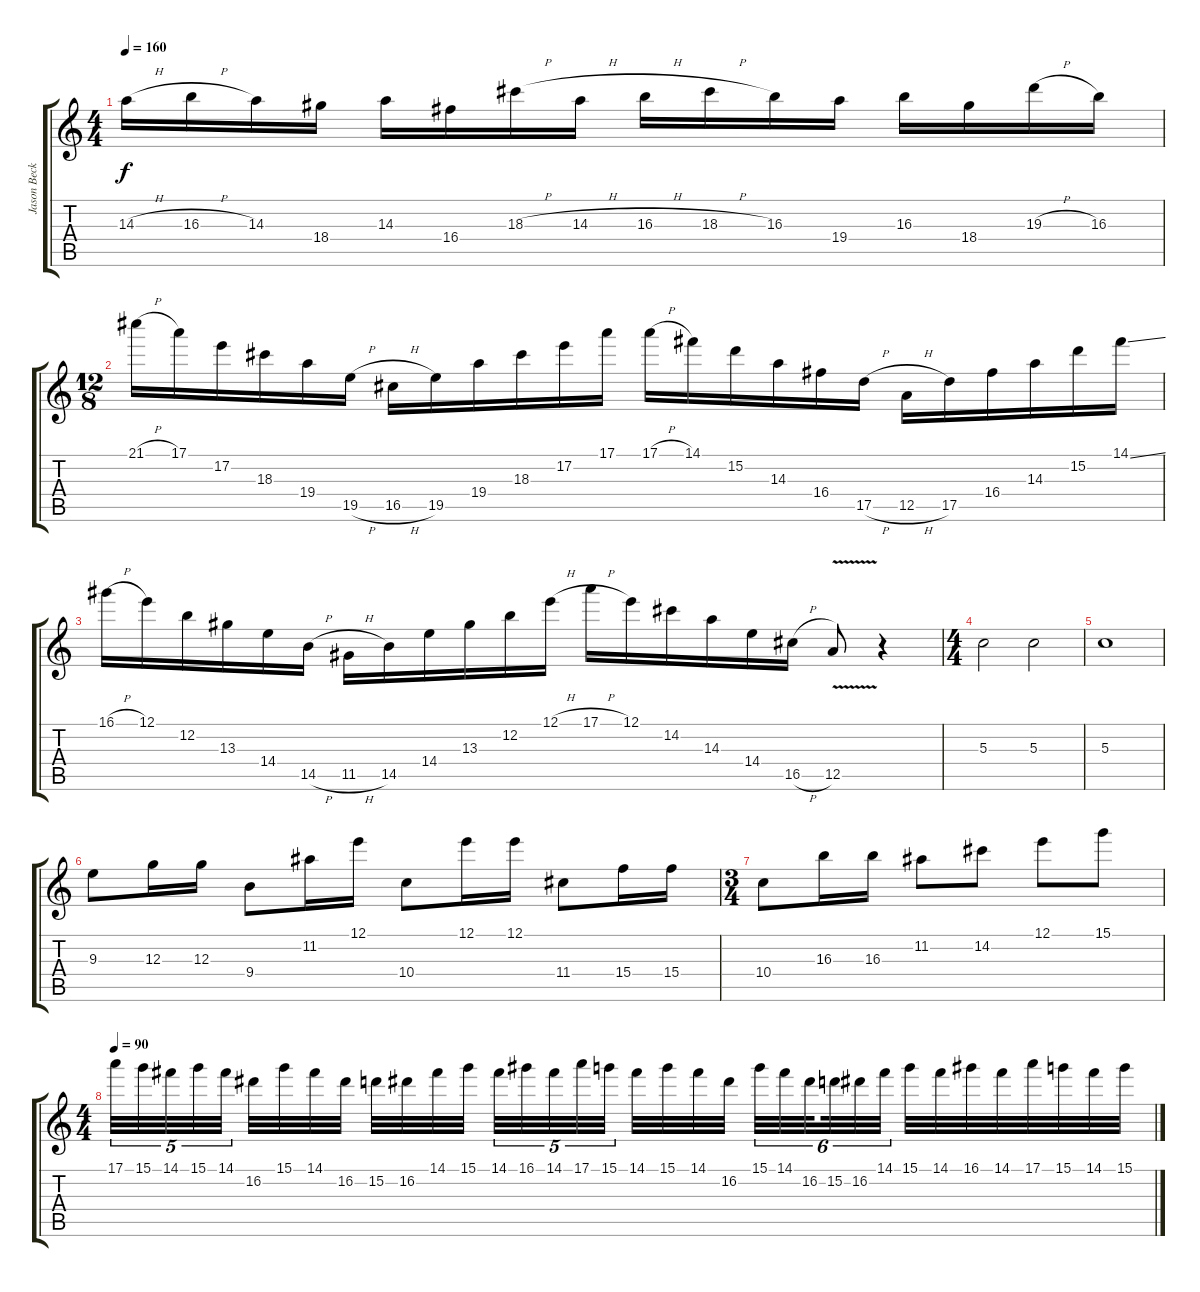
\track ("Jason Becker" "Jason Beck") {instrument overdrivenguitar}
\staff {score tabs}
\tuning (E4 B3 G3 D3 A2 E2) {hide}
\ts (4 4)
\tempo 160
\clef g2
\ks c
14.3{h}.16{dy f} 16.3{h}.16 14.3.16 18.4.16 14.3.16 16.4.16 18.3{h}.16 14.3{h}.16 16.3{h}.16 18.3{h}.16 16.3.16 19.4.16 16.3.16 18.4.16 19.3{h}.16 16.3.16 |
\ts (12 8)
21.1{h}.16 17.1.16 17.2.16 18.3.16 19.4.16 19.5{h}.16 16.5{h}.16 19.5.16 19.4.16 18.3.16 17.2.16 17.1.16 17.1{h}.16 14.1.16 15.2.16 14.3.16 16.4.16 17.5{h}.16 12.5{h}.16 17.5.16 16.4.16 14.3.16 15.2.16 14.1{ss}.16 |
16.1{h}.16 12.1.16 12.2.16 13.3.16 14.4.16 14.5{h}.16 11.5{h}.16 14.5.16 14.4.16 13.3.16 12.2.16 12.1{h}.16 17.1{h}.16 12.1.16 14.2.16 14.3.16 14.4.16 16.5{h}.16 12.5{v}.8 r.4 |
\ts (4 4)
5.3.2 5.3.2 |
5.3.1 |
9.3.8 12.3.16 12.3.16 9.4.8 11.2.16 12.1.16 10.4.8 12.1.16 12.1.16 11.4.8 15.4.16 15.4.16 |
\ts (3 4)
10.4.8 16.3.16 16.3.16 11.2.8 14.2.8 12.1.8 15.1.8 |
\ts (4 4)
\tempo 90
17.1.32{tu (5 4)} 15.1.32{tu (5 4)} 14.1.32{tu (5 4)} 15.1.32{tu (5 4)} 14.1.32{tu (5 4) beam splitsecondary} 16.2.32 15.1.32 14.1.32 16.2.32 15.2.32 16.2.32 14.1.32 15.1.32{beam splitsecondary} 14.1.32{tu (5 4)} 16.1.32{tu (5 4)} 14.1.32{tu (5 4)} 17.1.32{tu (5 4)} 15.1.32{tu (5 4)} 14.1.32 15.1.32 14.1.32 16.2.32{beam splitsecondary} 15.1.32{tu (6 4)} 14.1.32{tu (6 4)} 16.2.32{tu (6 4) beam splitsecondary} 15.2.32{tu (6 4)} 16.2.32{tu (6 4)} 14.1.32{tu (6 4)} 15.1.32 14.1.32 16.1.32 14.1.32 17.1.32 15.1.32 14.1.32 15.1.32
